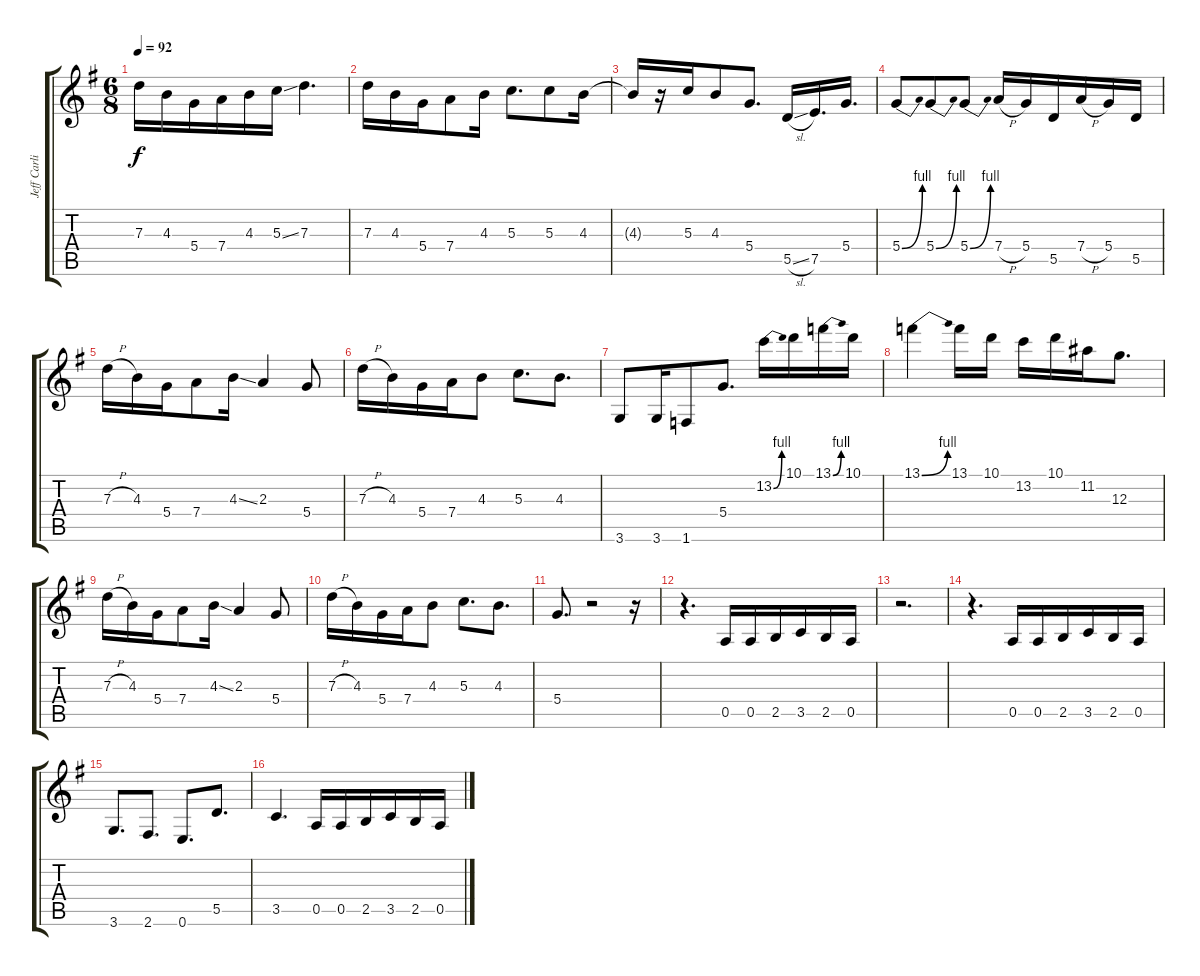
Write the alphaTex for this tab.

\track ("Jeff Carlisi Guitar" "Jeff Carli") {instrument overdrivenguitar}
\staff {score tabs}
\tuning (E4 B3 G3 D3 A2 E2) {hide}
\ts (6 8)
\tempo 92
\clef g2
\ks g
7.3.16{dy f} 4.3.16 5.4.16 7.4.16 4.3.16 5.3{ss}.16 7.3.4{d} |
7.3.16 4.3.16 5.4.16 7.4.8 4.3.16 5.3.8{d} 5.3.8 4.3.16 |
4.3{t}.16 r.16 5.3.16 4.3.8 5.4.8{d} 5.5{sl}.16 7.5.16{d} 5.4.16{d} |
5.4{be (bend 0 0 60 4)}.8 5.4{be (bend 0 0 60 4)}.8 5.4{be (bend 0 0 60 4)}.8 7.4{h}.16 5.4.16 5.5.16 7.4{h}.16 5.4.16 5.5.16 |
7.3{h}.16 4.3.16 5.4.16 7.4.8 4.3{ss}.16 2.3.4 5.4.8 |
7.3{h}.16 4.3.16 5.4.16 7.4.16 4.3.8 5.3.8{d} 4.3.8{d} |
3.6.8 3.6.16 1.6.8 5.4.8{d} 13.2{be (bend 0 0 60 4)}.16{volume 13} 10.1.16 13.1{be (bend 0 0 60 4)}.16 10.1.16 |
13.1{be (bend 0 0 60 4)}.4 13.1.16 10.1.16 13.2.16 10.1.16 11.2.16 12.3.8{d} |
7.3{h}.16{volume 15} 4.3.16 5.4.16 7.4.8 4.3{ss}.16 2.3.4 5.4.8 |
7.3{h}.16 4.3.16 5.4.16 7.4.16 4.3.8 5.3.8{d} 4.3.8{d} |
5.4.8{d} r.2 r.16 |
r.4{d} 0.5.16{volume 16} 0.5.16 2.5.16 3.5.16 2.5.16 0.5.16 |
r.2{d} |
r.4{d} 0.5.16 0.5.16 2.5.16 3.5.16 2.5.16 0.5.16 |
3.6.8{d} 2.6.8{d} 0.6.8{d} 5.5.8{d} |
3.5.4{d} 0.5.16 0.5.16 2.5.16 3.5.16 2.5.16 0.5.16
